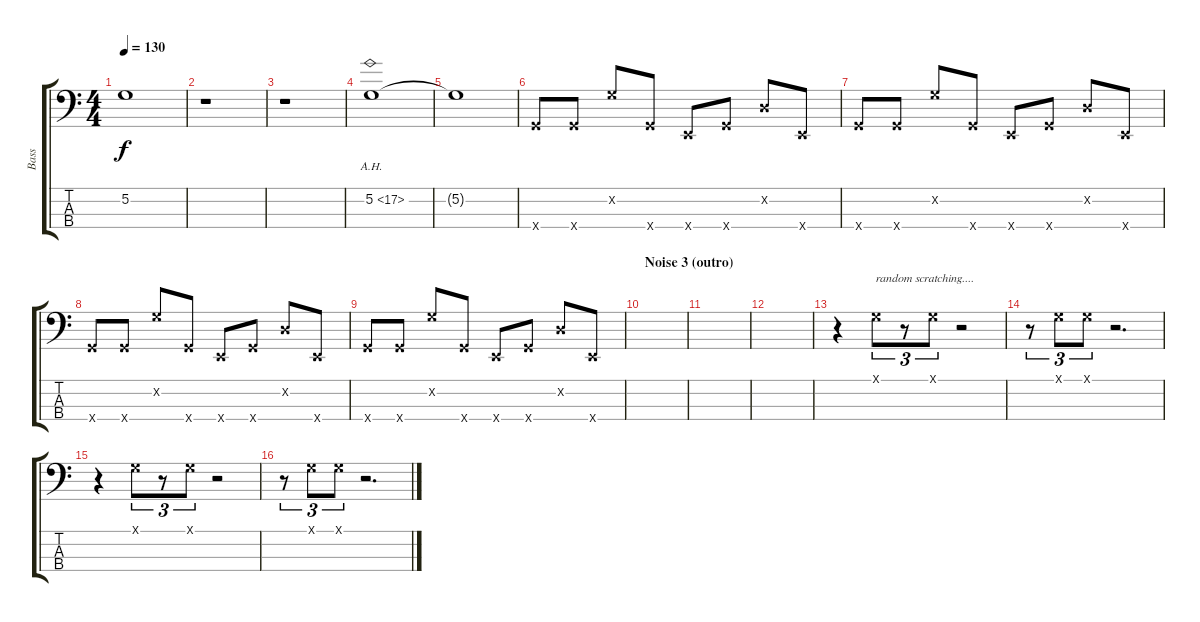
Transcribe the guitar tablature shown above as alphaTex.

\track ("Bass" "Bass") {instrument electricbasspick}
\staff {score tabs}
\tuning (G2 D2 A1 E1) {hide}
\ts (4 4)
\tempo 130
\clef f4
\ks c
5.2{t}.1{dy f} |
r.1 |
r.1 |
5.2{ah 12}.1 |
5.2{t}.1 |
3.4{x}.8 3.4{x}.8 5.2{x}.8 3.4{x}.8 0.4{x}.8 3.4{x}.8 0.2{x}.8 0.4{x}.8 |
3.4{x}.8 3.4{x}.8 5.2{x}.8 3.4{x}.8 0.4{x}.8 3.4{x}.8 0.2{x}.8 0.4{x}.8 |
3.4{x}.8 3.4{x}.8 5.2{x}.8 3.4{x}.8 0.4{x}.8 3.4{x}.8 0.2{x}.8 0.4{x}.8 |
3.4{x}.8 3.4{x}.8 5.2{x}.8 3.4{x}.8 0.4{x}.8 3.4{x}.8 0.2{x}.8 0.4{x}.8 |
\section ("" "Noise 3 (outro)")
|
|
|
r.4 0.1{x}.8{tu (3 2) txt "random scratching...." instrument overdrivenguitar} r.8{tu (3 2)} 0.1{x}.8{tu (3 2)} r.2 |
r.8{tu (3 2)} 0.1{x}.8{tu (3 2)} 0.1{x}.8{tu (3 2)} r.2{d} |
r.4 0.1{x}.8{tu (3 2) instrument overdrivenguitar} r.8{tu (3 2)} 0.1{x}.8{tu (3 2)} r.2 |
r.8{tu (3 2)} 0.1{x}.8{tu (3 2)} 0.1{x}.8{tu (3 2)} r.2{d}
